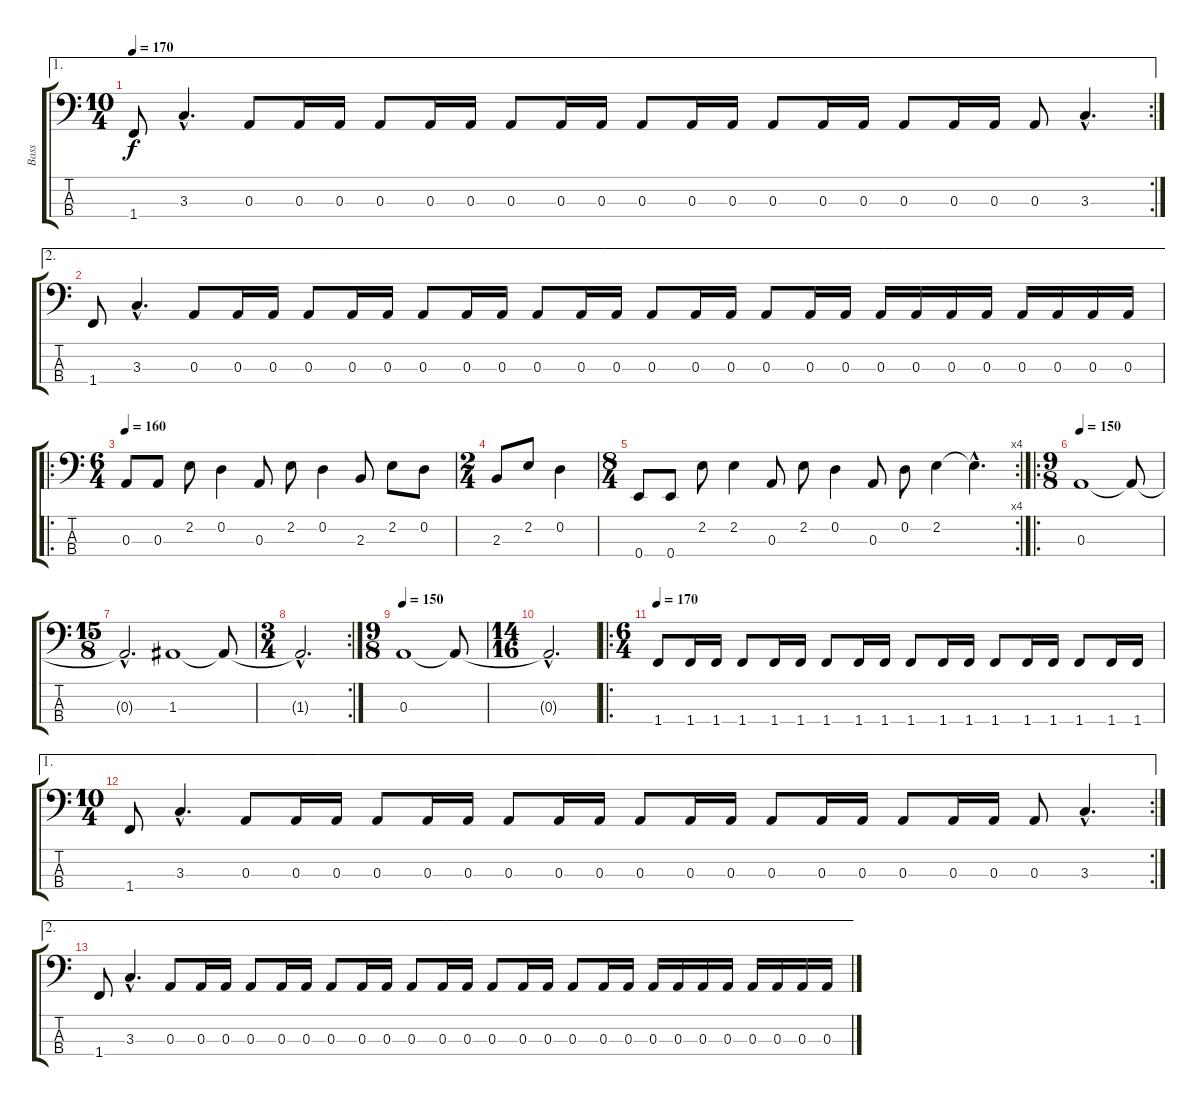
\track ("Bass" "Bass") {instrument fretlessbass}
\staff {score tabs}
\tuning (G2 D2 A1 E1) {hide}
\ae 1
\rc 2
\ts (10 4)
\tempo 170
\clef f4
\ks c
1.4.8{dy f} 3.3{hac}.4{d} 0.3.8 0.3.16 0.3.16 0.3.8 0.3.16 0.3.16 0.3.8 0.3.16 0.3.16 0.3.8 0.3.16 0.3.16 0.3.8 0.3.16 0.3.16 0.3.8 0.3.16 0.3.16 0.3.8 3.3{hac}.4{d} |
\ae 2
1.4.8 3.3{hac}.4{d} 0.3.8 0.3.16 0.3.16 0.3.8 0.3.16 0.3.16 0.3.8 0.3.16 0.3.16 0.3.8 0.3.16 0.3.16 0.3.8 0.3.16 0.3.16 0.3.8 0.3.16 0.3.16 0.3.16 0.3.16 0.3.16 0.3.16 0.3.16 0.3.16 0.3.16 0.3.16 |
\ro
\ts (6 4)
\tempo 160
0.3.8 0.3.8 2.2.8 0.2.4 0.3.8 2.2.8 0.2.4 2.3.8 2.2.8 0.2.8 |
\ts (2 4)
2.3.8 2.2.8 0.2.4 |
\rc 4
\ts (8 4)
0.4.8 0.4.8 2.2.8 2.2.4 0.3.8 2.2.8 0.2.4 0.3.8 0.2.8 2.2.4 2.2{hac t}.4{d} |
\ro
\ts (9 8)
\tempo 150
0.3.1 0.3{t}.8 |
\ts (15 8)
0.3{hac t}.2{d} 1.3.1 1.3{t}.8 |
\rc 2
\ts (3 4)
1.3{hac t}.2{d} |
\ts (9 8)
\tempo 150
0.3.1 0.3{t}.8 |
\ts (14 16)
0.3{hac t}.2{d} |
\ro
\ts (6 4)
\tempo 170
1.4.8 1.4.16 1.4.16 1.4.8 1.4.16 1.4.16 1.4.8 1.4.16 1.4.16 1.4.8 1.4.16 1.4.16 1.4.8 1.4.16 1.4.16 1.4.8 1.4.16 1.4.16 |
\ae 1
\rc 2
\ts (10 4)
1.4.8 3.3{hac}.4{d} 0.3.8 0.3.16 0.3.16 0.3.8 0.3.16 0.3.16 0.3.8 0.3.16 0.3.16 0.3.8 0.3.16 0.3.16 0.3.8 0.3.16 0.3.16 0.3.8 0.3.16 0.3.16 0.3.8 3.3{hac}.4{d} |
\ae 2
1.4.8 3.3{hac}.4{d} 0.3.8 0.3.16 0.3.16 0.3.8 0.3.16 0.3.16 0.3.8 0.3.16 0.3.16 0.3.8 0.3.16 0.3.16 0.3.8 0.3.16 0.3.16 0.3.8 0.3.16 0.3.16 0.3.16 0.3.16 0.3.16 0.3.16 0.3.16 0.3.16 0.3.16 0.3.16
